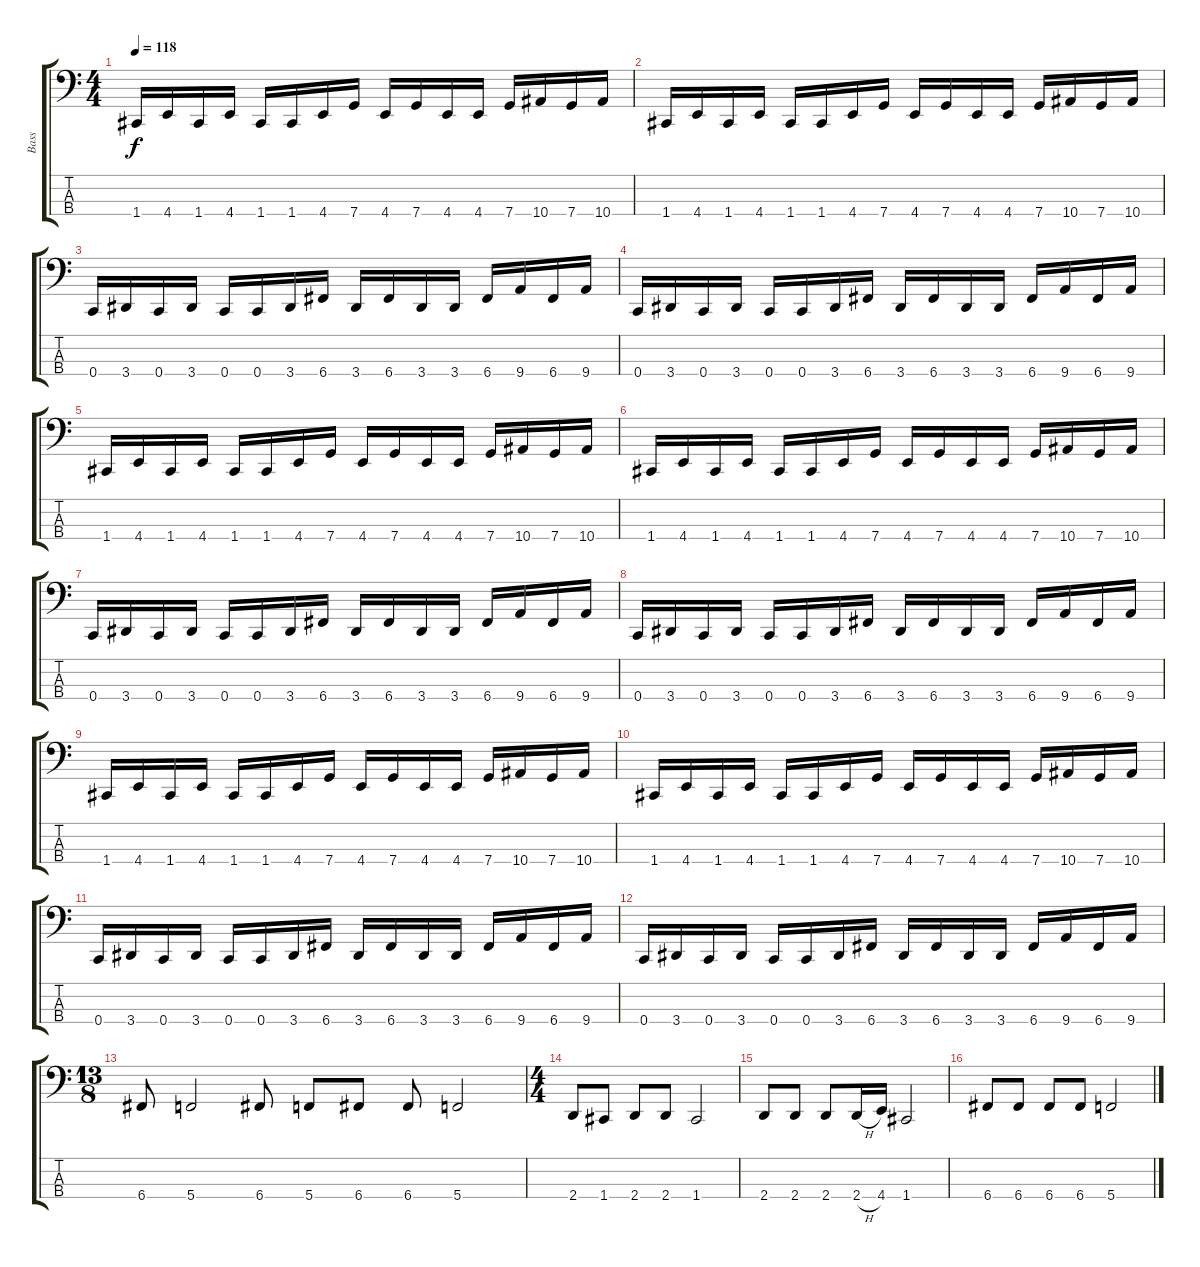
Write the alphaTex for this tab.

\track ("Bass" "Bass") {instrument electricbassfinger}
\staff {score tabs}
\tuning (F2 C2 G1 C1) {hide}
\ts (4 4)
\tempo 118
\clef f4
\ks c
1.4.16{dy f} 4.4.16 1.4.16 4.4.16 1.4.16 1.4.16 4.4.16 7.4.16 4.4.16 7.4.16 4.4.16 4.4.16 7.4.16 10.4.16 7.4.16 10.4.16 |
1.4.16 4.4.16 1.4.16 4.4.16 1.4.16 1.4.16 4.4.16 7.4.16 4.4.16 7.4.16 4.4.16 4.4.16 7.4.16 10.4.16 7.4.16 10.4.16 |
0.4.16 3.4.16 0.4.16 3.4.16 0.4.16 0.4.16 3.4.16 6.4.16 3.4.16 6.4.16 3.4.16 3.4.16 6.4.16 9.4.16 6.4.16 9.4.16 |
0.4.16 3.4.16 0.4.16 3.4.16 0.4.16 0.4.16 3.4.16 6.4.16 3.4.16 6.4.16 3.4.16 3.4.16 6.4.16 9.4.16 6.4.16 9.4.16 |
1.4.16 4.4.16 1.4.16 4.4.16 1.4.16 1.4.16 4.4.16 7.4.16 4.4.16 7.4.16 4.4.16 4.4.16 7.4.16 10.4.16 7.4.16 10.4.16 |
1.4.16 4.4.16 1.4.16 4.4.16 1.4.16 1.4.16 4.4.16 7.4.16 4.4.16 7.4.16 4.4.16 4.4.16 7.4.16 10.4.16 7.4.16 10.4.16 |
0.4.16 3.4.16 0.4.16 3.4.16 0.4.16 0.4.16 3.4.16 6.4.16 3.4.16 6.4.16 3.4.16 3.4.16 6.4.16 9.4.16 6.4.16 9.4.16 |
0.4.16 3.4.16 0.4.16 3.4.16 0.4.16 0.4.16 3.4.16 6.4.16 3.4.16 6.4.16 3.4.16 3.4.16 6.4.16 9.4.16 6.4.16 9.4.16 |
1.4.16 4.4.16 1.4.16 4.4.16 1.4.16 1.4.16 4.4.16 7.4.16 4.4.16 7.4.16 4.4.16 4.4.16 7.4.16 10.4.16 7.4.16 10.4.16 |
1.4.16 4.4.16 1.4.16 4.4.16 1.4.16 1.4.16 4.4.16 7.4.16 4.4.16 7.4.16 4.4.16 4.4.16 7.4.16 10.4.16 7.4.16 10.4.16 |
0.4.16 3.4.16 0.4.16 3.4.16 0.4.16 0.4.16 3.4.16 6.4.16 3.4.16 6.4.16 3.4.16 3.4.16 6.4.16 9.4.16 6.4.16 9.4.16 |
0.4.16 3.4.16 0.4.16 3.4.16 0.4.16 0.4.16 3.4.16 6.4.16 3.4.16 6.4.16 3.4.16 3.4.16 6.4.16 9.4.16 6.4.16 9.4.16 |
\ts (13 8)
6.4.8 5.4.2 6.4.8 5.4.8 6.4.8 6.4.8 5.4.2 |
\ts (4 4)
2.4.8 1.4.8 2.4.8 2.4.8 1.4.2 |
2.4.8 2.4.8 2.4.8 2.4{h}.16 4.4.16 1.4.2 |
6.4.8 6.4.8 6.4.8 6.4.8 5.4.2
